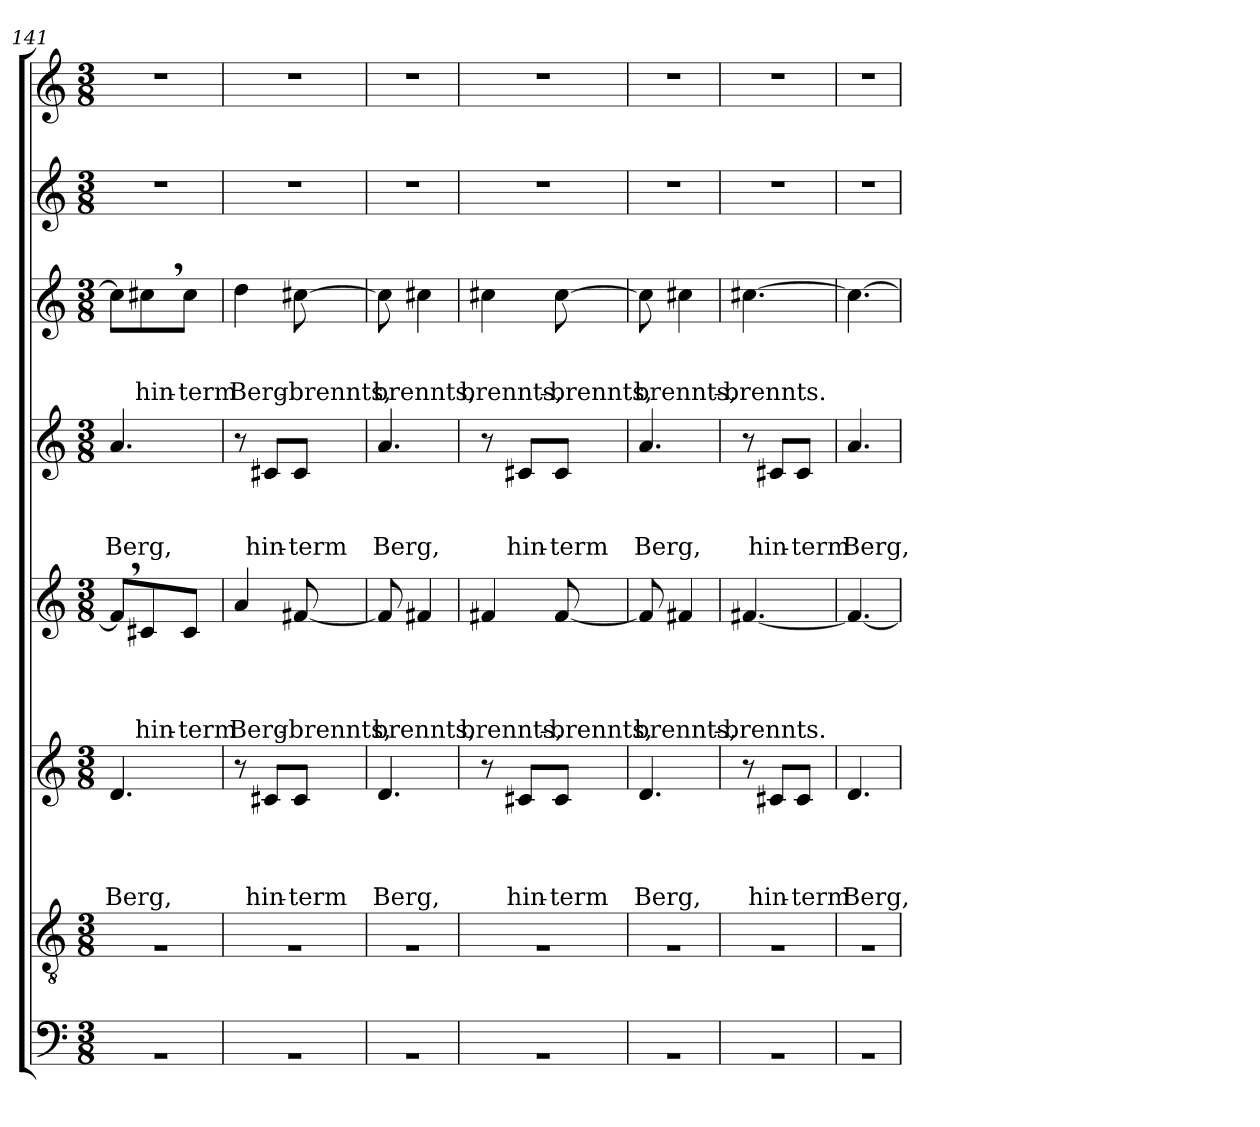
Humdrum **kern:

**kern	**kern	**kern	**text	**text	**text	**text	**kern	**text	**text	**text	**text	**kern	**text	**text	**text	**kern	**text	**text	**text	**kern	**kern
*part8	*part7	*part6	*part6	*part6	*part6	*part6	*part5	*part5	*part5	*part5	*part5	*part4	*part4	*part4	*part4	*part3	*part3	*part3	*part3	*part2	*part1
*staff8	*staff7	*staff6	*staff6	*staff6	*staff6	*staff6	*staff5	*staff5	*staff5	*staff5	*staff5	*staff4	*staff4	*staff4	*staff4	*staff3	*staff3	*staff3	*staff3	*staff2	*staff1
*clefF4	*clefGv2	*clefG2	*	*	*	*	*clefG2	*	*	*	*	*clefG2	*	*	*	*clefG2	*	*	*	*clefG2	*clefG2
*k[]	*k[]	*k[]	*	*	*	*	*k[]	*	*	*	*	*k[]	*	*	*	*k[]	*	*	*	*k[]	*k[]
*C:	*C:	*C:	*	*	*	*	*C:	*	*	*	*	*C:	*	*	*	*C:	*	*	*	*C:	*C:
*M3/8	*M3/8	*M3/8	*	*	*	*	*M3/8	*	*	*	*	*M3/8	*	*	*	*M3/8	*	*	*	*M3/8	*M3/8
=141	=141	=141	=141	=141	=141	=141	=141	=141	=141	=141	=141	=141	=141	=141	=141	=141	=141	=141	=141	=141	=141
!LO:N:vis=1	!LO:N:vis=1	!	!	!	!	!LO:LY:b	!	!	!	!	!	!	!	!	!LO:LY:b	!	!	!	!	!	!
4.rC	4.rA	4.d/	.	.	.	Berg,	8f#,>/L]	.	.	.	.	4.a/	.	.	Berg,	8cc#\L]	.	.	.	4.r	4.r
!	!	!	!	!	!	!	!	!	!	!	!LO:LY:b	!	!	!	!	!	!	!	!LO:LY:b	!	!
.	.	.	.	.	.	.	8c#X/	.	.	.	hin-	.	.	.	.	8cc#X,>\	.	.	hin-	.	.
!	!	!	!	!	!	!	!	!	!	!	!LO:LY:b	!	!	!	!	!	!	!	!LO:LY:b	!	!
.	.	.	.	.	.	.	8c#/J	.	.	.	-term	.	.	.	.	8cc#\J	.	.	-term	.	.
!!LO:LB:g=z
=142	=142	=142	=142	=142	=142	=142	=142	=142	=142	=142	=142	=142	=142	=142	=142	=142	=142	=142	=142	=142	=142
!LO:N:vis=1	!LO:N:vis=1	!	!	!	!	!	!	!	!	!	!LO:LY:b	!	!	!	!	!	!	!	!LO:LY:b	!	!
4.rC	4.rA	8r	.	.	.	.	4a/	.	.	.	Berg-	8r	.	.	.	4dd\	.	.	Berg-	4.r	4.r
!	!	!	!	!	!	!LO:LY:b	!	!	!	!	!	!	!	!	!LO:LY:b	!	!	!	!	!	!
.	.	8c#X/L	.	.	.	hin-	.	.	.	.	.	8c#X/L	.	.	hin-	.	.	.	.	.	.
!	!	!	!	!	!	!LO:LY:b	!	!	!	!	!LO:LY:b	!	!	!	!LO:LY:b	!	!	!	!LO:LY:b	!	!
.	.	8c#/J	.	.	.	-term	[<8f#X/	.	.	.	-brennts,	8c#/J	.	.	-term	[>8cc#X\	.	.	-brennts,	.	.
=143	=143	=143	=143	=143	=143	=143	=143	=143	=143	=143	=143	=143	=143	=143	=143	=143	=143	=143	=143	=143	=143
!LO:N:vis=1	!LO:N:vis=1	!	!	!	!	!LO:LY:b	!	!	!	!	!LO:LY:b	!	!	!	!LO:LY:b	!	!	!	!LO:LY:b	!	!
4.rC	4.rA	4.d/	.	.	.	Berg,	8f#/]	.	.	.	brennts,	4.a/	.	.	Berg,	8cc#\]	.	.	brennts,	4.r	4.r
.	.	.	.	.	.	.	4f#X/	.	.	.	.	.	.	.	.	4cc#X\	.	.	.	.	.
=144	=144	=144	=144	=144	=144	=144	=144	=144	=144	=144	=144	=144	=144	=144	=144	=144	=144	=144	=144	=144	=144
!LO:N:vis=1	!LO:N:vis=1	!	!	!	!	!	!	!	!	!	!LO:LY:b	!	!	!	!	!	!	!	!LO:LY:b	!	!
4.rC	4.rA	8r	.	.	.	.	4f#X/	.	.	.	brennts,-	8r	.	.	.	4cc#X\	.	.	brennts,-	4.r	4.r
!	!	!	!	!	!	!LO:LY:b	!	!	!	!	!	!	!	!	!LO:LY:b	!	!	!	!	!	!
.	.	8c#X/L	.	.	.	hin-	.	.	.	.	.	8c#X/L	.	.	hin-	.	.	.	.	.	.
!	!	!	!	!	!	!LO:LY:b	!	!	!	!	!LO:LY:b	!	!	!	!LO:LY:b	!	!	!	!LO:LY:b	!	!
.	.	8c#/J	.	.	.	-term	[<8f#/	.	.	.	-brennts,	8c#/J	.	.	-term	[>8cc#\	.	.	-brennts,	.	.
=145	=145	=145	=145	=145	=145	=145	=145	=145	=145	=145	=145	=145	=145	=145	=145	=145	=145	=145	=145	=145	=145
!LO:N:vis=1	!LO:N:vis=1	!	!	!	!	!LO:LY:b	!	!	!	!	!LO:LY:b	!	!	!	!LO:LY:b	!	!	!	!LO:LY:b	!	!
4.rC	4.rA	4.d/	.	.	.	Berg,	8f#/]	.	.	.	brennts,-	4.a/	.	.	Berg,	8cc#\]	.	.	brennts,-	4.r	4.r
.	.	.	.	.	.	.	4f#X/	.	.	.	.	.	.	.	.	4cc#X\	.	.	.	.	.
=146	=146	=146	=146	=146	=146	=146	=146	=146	=146	=146	=146	=146	=146	=146	=146	=146	=146	=146	=146	=146	=146
!LO:N:vis=1	!LO:N:vis=1	!	!	!	!	!	!	!	!	!	!LO:LY:b	!	!	!	!	!	!	!	!LO:LY:b	!	!
4.rC	4.rA	8r	.	.	.	.	[<4.f#X/	.	.	.	-brennts.	8r	.	.	.	[>4.cc#X\	.	.	-brennts.	4.r	4.r
!	!	!	!	!	!	!LO:LY:b	!	!	!	!	!	!	!	!	!LO:LY:b	!	!	!	!	!	!
.	.	8c#X/L	.	.	.	hin-	.	.	.	.	.	8c#X/L	.	.	hin-	.	.	.	.	.	.
!	!	!	!	!	!	!LO:LY:b	!	!	!	!	!	!	!	!	!LO:LY:b	!	!	!	!	!	!
.	.	8c#/J	.	.	.	-term	.	.	.	.	.	8c#/J	.	.	-term	.	.	.	.	.	.
=147	=147	=147	=147	=147	=147	=147	=147	=147	=147	=147	=147	=147	=147	=147	=147	=147	=147	=147	=147	=147	=147
!LO:N:vis=1	!LO:N:vis=1	!	!	!	!	!LO:LY:b	!	!	!	!	!	!	!	!	!LO:LY:b	!	!	!	!	!	!
4.rC	4.rA	4.d/	.	.	.	Berg,	4.f#/_	.	.	.	.	4.a/	.	.	Berg,	4.cc#\_	.	.	.	4.r	4.r
=	=	=	=	=	=	=	=	=	=	=	=	=	=	=	=	=	=	=	=	=	=
*-	*-	*-	*-	*-	*-	*-	*-	*-	*-	*-	*-	*-	*-	*-	*-	*-	*-	*-	*-	*-	*-
